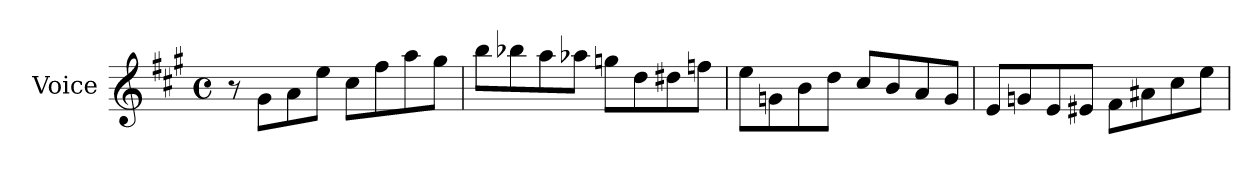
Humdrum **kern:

**kern
*part1
*staff1
*I"Voice
*I'Voice
*clefG2
*k[f#c#g#]
*M4/4
*met(c)
=1
8r
8g#\L
8a\
8ee\J
8cc#\L
8ff#\
8aa\
8gg#\J
=2
8bb\L
8bb-X\
8aa\
8aa-X\J
8ggn\L
8dd\
8dd#X\
8ffn\J
=3
8ee\L
8gn\
8b\
8dd\J
8cc#/L
8b/
8a/
8g/J
=4
8e/L
8gn/
8e/
8e#X/J
8f#\L
8a#X\
8cc#\
8ee\J
=
*-
